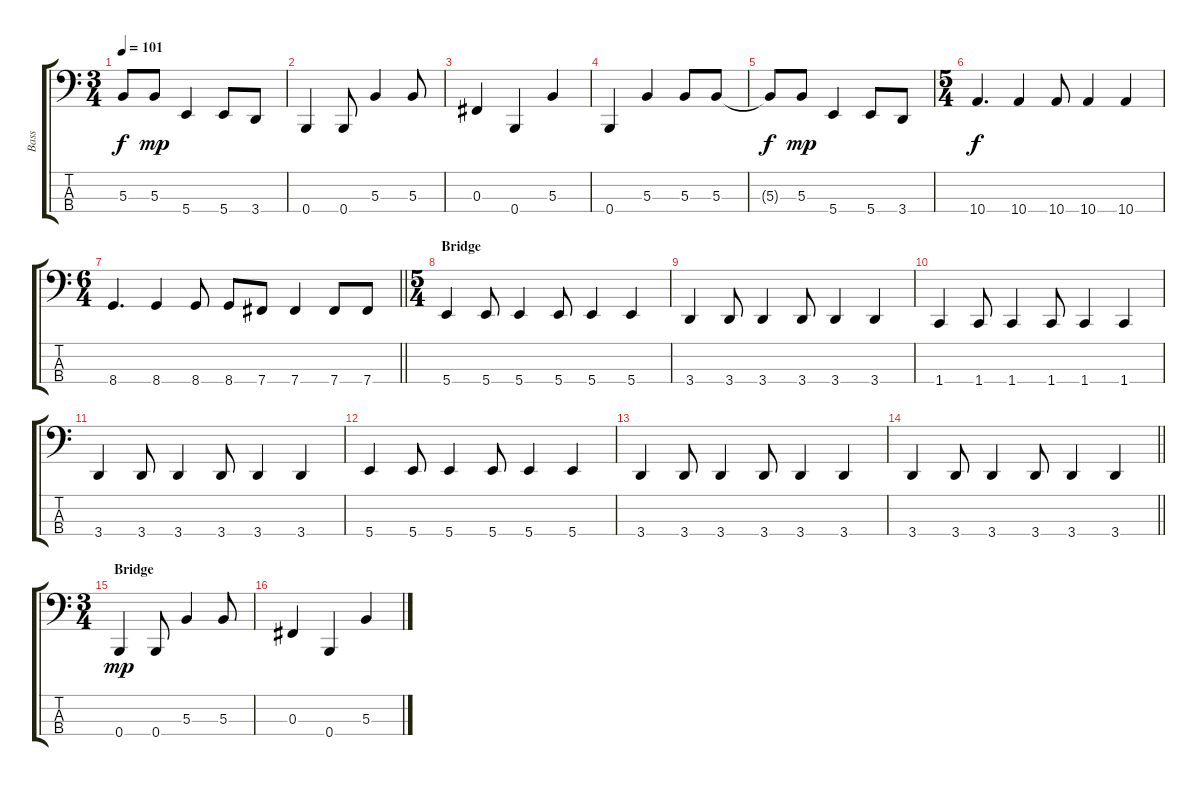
\track ("Bass" "Bass") {instrument electricbasspick}
\staff {score tabs}
\tuning (E2 B1 Gb1 B0) {hide}
\ts (3 4)
\tempo 101
\clef f4
\ks c
5.3{t}.8{dy f} 5.3.8{dy mp} 5.4.4 5.4.8 3.4.8 |
0.4.4 0.4.8 5.3.4 5.3.8 |
0.3.4 0.4.4 5.3.4 |
0.4.4 5.3.4 5.3.8 5.3.8 |
5.3{t}.8{dy f} 5.3.8{dy mp} 5.4.4 5.4.8 3.4.8 |
\ts (5 4)
10.4.4{d dy f} 10.4.4 10.4.8 10.4.4 10.4.4 |
\ts (6 4)
\barLineRight lightlight
8.4.4{d} 8.4.4 8.4.8 8.4.8 7.4.8 7.4.4 7.4.8 7.4.8 |
\ts (5 4)
\section ("" "Bridge")
5.4.4 5.4.8 5.4.4 5.4.8 5.4.4 5.4.4 |
3.4.4 3.4.8 3.4.4 3.4.8 3.4.4 3.4.4 |
1.4.4 1.4.8 1.4.4 1.4.8 1.4.4 1.4.4 |
3.4.4 3.4.8 3.4.4 3.4.8 3.4.4 3.4.4 |
5.4.4 5.4.8 5.4.4 5.4.8 5.4.4 5.4.4 |
3.4.4 3.4.8 3.4.4 3.4.8 3.4.4 3.4.4 |
\barLineRight lightlight
3.4.4 3.4.8 3.4.4 3.4.8 3.4.4 3.4.4 |
\ts (3 4)
\section ("" "Bridge")
0.4.4{dy mp} 0.4.8 5.3.4 5.3.8 |
0.3.4 0.4.4 5.3.4
